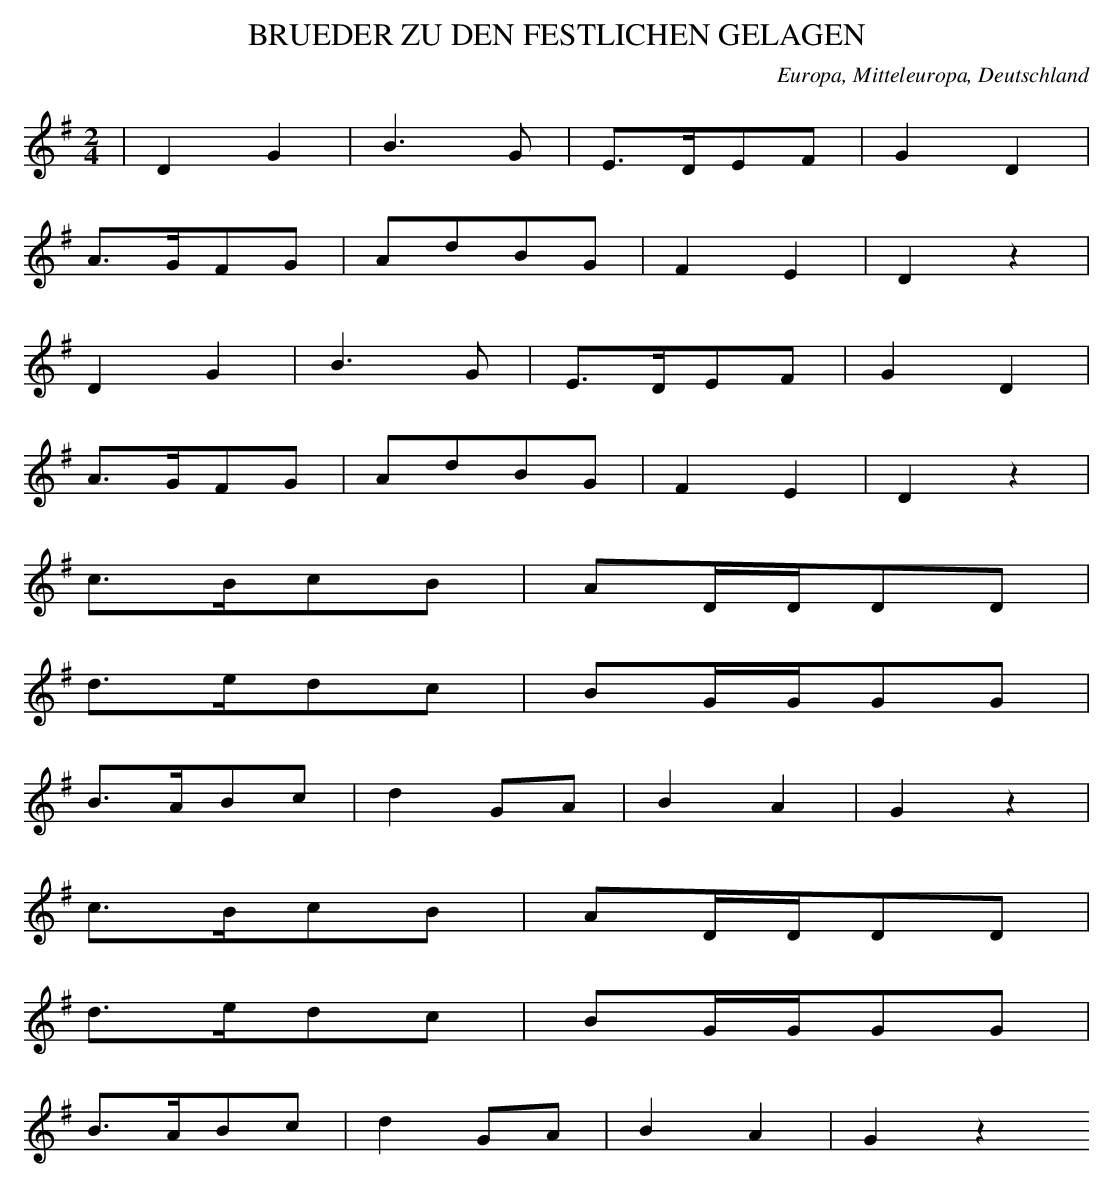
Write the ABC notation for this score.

X:1
T: BRUEDER ZU DEN FESTLICHEN GELAGEN
O: Europa, Mitteleuropa, Deutschland
M: 2/4
L: 1/16
K: G
 | D4G4 | B6G2 | E3DE2F2 | G4D4 |
A3GF2G2 | A2d2B2G2 | F4E4 | D4z4 |
D4G4 | B6G2 | E3DE2F2 | G4D4 |
A3GF2G2 | A2d2B2G2 | F4E4 | D4z4 |
c3Bc2B2 | A2DDD2D2 |
d3ed2c2 | B2GGG2G2 |
B3AB2c2 | d4G2A2 | B4A4 | G4z4 |
c3Bc2B2 | A2DDD2D2 |
d3ed2c2 | B2GGG2G2 |
B3AB2c2 | d4G2A2 | B4A4 | G4z4
